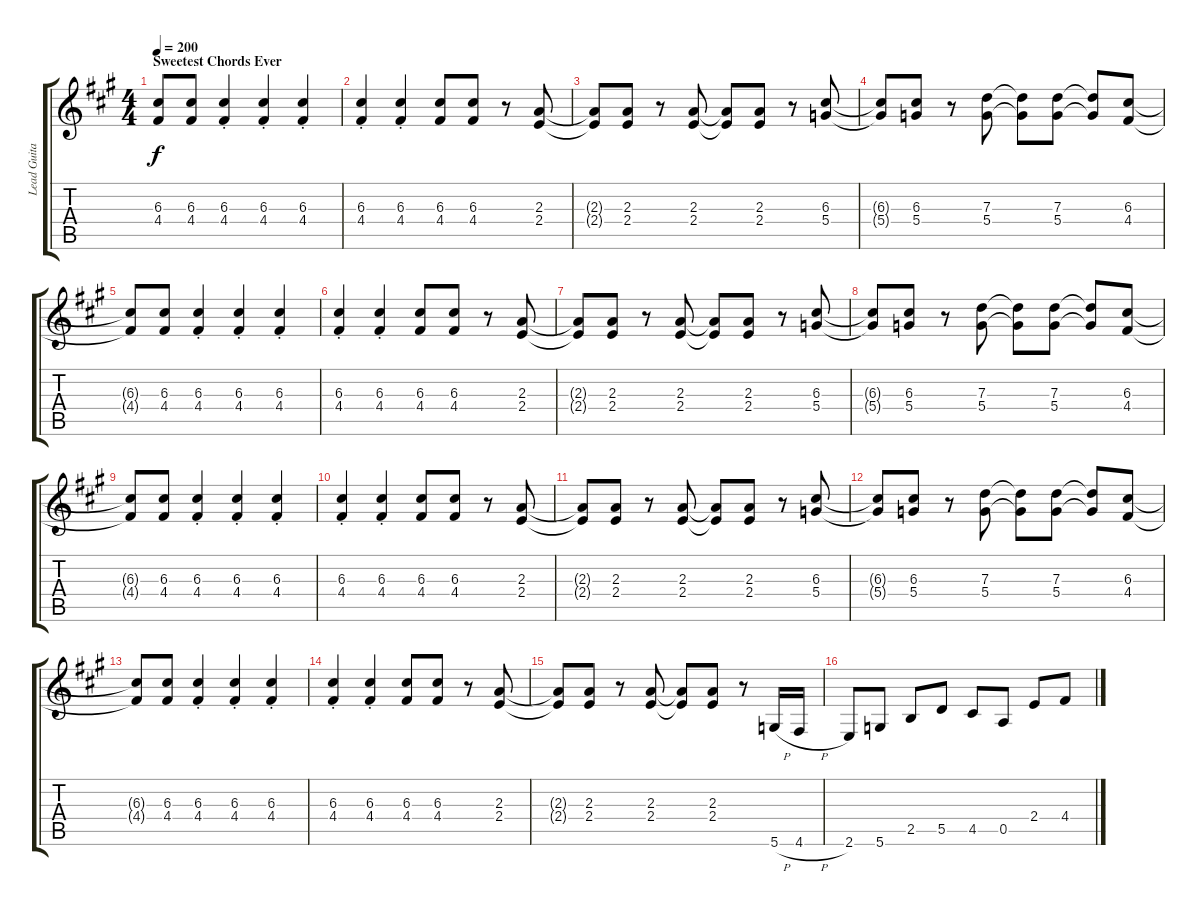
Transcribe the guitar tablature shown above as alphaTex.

\track ("Lead Guitar 2" "Lead Guita") {instrument overdrivenguitar}
\staff {score tabs}
\tuning (E4 B3 G3 D3 A2 D2) {hide}
\ts (4 4)
\section ("" "Sweetest Chords Ever")
\tempo 200
\clef g2
\ks f#minor
(6.3 4.4).8{dy f volume 10 balance 4} (6.3 4.4).8 (6.3{st} 4.4{st}).4 (6.3{st} 4.4{st}).4 (6.3{st} 4.4{st}).4 |
(6.3{st} 4.4{st}).4 (6.3{st} 4.4{st}).4 (6.3 4.4).8 (6.3 4.4).8 r.8 (2.3 2.4).8 |
(2.3{t} 2.4{t}).8 (2.3 2.4).8 r.8 (2.3 2.4).8 (2.3{t} 2.4{t}).8 (2.3 2.4).8 r.8 (6.3 5.4).8 |
(6.3{t} 5.4{t}).8 (6.3 5.4).8 r.8 (7.3 5.4).8 (7.3{t} 5.4{t}).8 (7.3 5.4).8 (7.3{t} 5.4{t}).8 (6.3 4.4).8 |
(6.3{t} 4.4{t}).8 (6.3 4.4).8 (6.3{st} 4.4{st}).4 (6.3{st} 4.4{st}).4 (6.3{st} 4.4{st}).4 |
(6.3{st} 4.4{st}).4 (6.3{st} 4.4{st}).4 (6.3 4.4).8 (6.3 4.4).8 r.8 (2.3 2.4).8 |
(2.3{t} 2.4{t}).8 (2.3 2.4).8 r.8 (2.3 2.4).8 (2.3{t} 2.4{t}).8 (2.3 2.4).8 r.8 (6.3 5.4).8 |
(6.3{t} 5.4{t}).8 (6.3 5.4).8 r.8 (7.3 5.4).8 (7.3{t} 5.4{t}).8 (7.3 5.4).8 (7.3{t} 5.4{t}).8 (6.3 4.4).8 |
(6.3{t} 4.4{t}).8 (6.3 4.4).8 (6.3{st} 4.4{st}).4 (6.3{st} 4.4{st}).4 (6.3{st} 4.4{st}).4 |
(6.3{st} 4.4{st}).4 (6.3{st} 4.4{st}).4 (6.3 4.4).8 (6.3 4.4).8 r.8 (2.3 2.4).8 |
(2.3{t} 2.4{t}).8 (2.3 2.4).8 r.8 (2.3 2.4).8 (2.3{t} 2.4{t}).8 (2.3 2.4).8 r.8 (6.3 5.4).8 |
(6.3{t} 5.4{t}).8 (6.3 5.4).8 r.8 (7.3 5.4).8 (7.3{t} 5.4{t}).8 (7.3 5.4).8 (7.3{t} 5.4{t}).8 (6.3 4.4).8 |
(6.3{t} 4.4{t}).8 (6.3 4.4).8 (6.3{st} 4.4{st}).4 (6.3{st} 4.4{st}).4 (6.3{st} 4.4{st}).4 |
(6.3{st} 4.4{st}).4 (6.3{st} 4.4{st}).4 (6.3 4.4).8 (6.3 4.4).8 r.8 (2.3 2.4).8 |
(2.3{t} 2.4{t}).8 (2.3 2.4).8 r.8 (2.3 2.4).8 (2.3{t} 2.4{t}).8 (2.3 2.4).8 r.8 5.6{h}.16{volume 15} 4.6{h}.16 |
2.6.8 5.6.8 2.5.8 5.5.8 4.5.8 0.5.8 2.4.8 4.4.8
